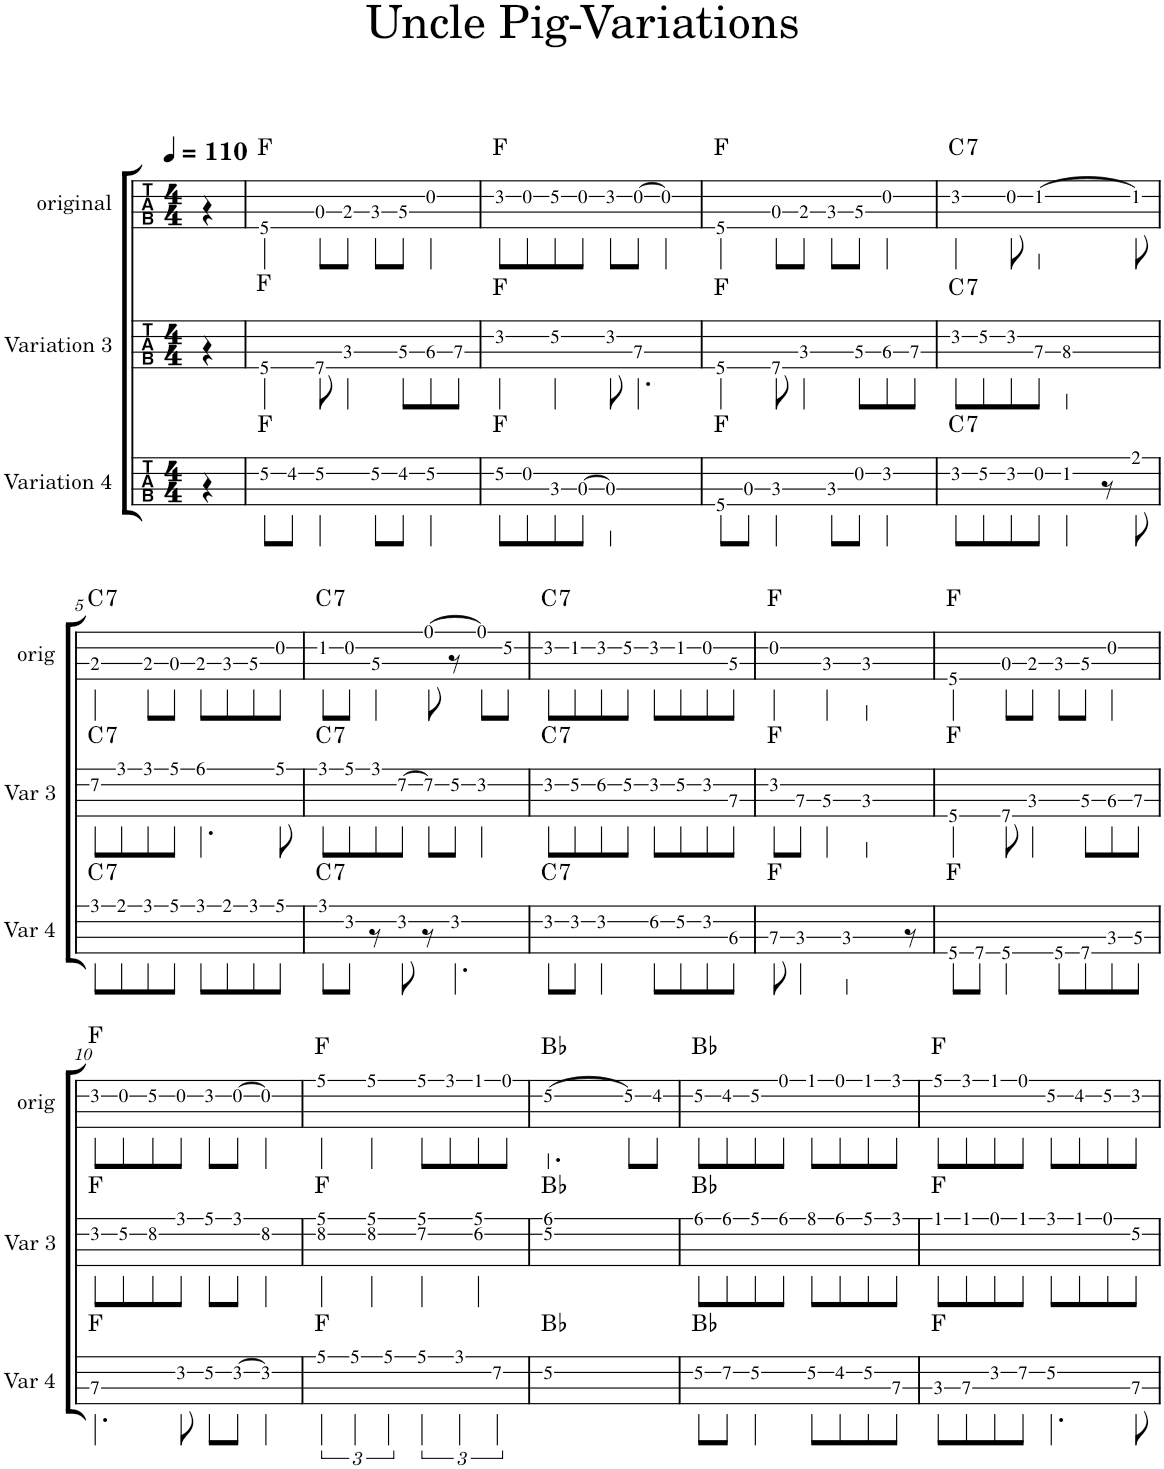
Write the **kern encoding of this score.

**kern	**harte	**kern	**harte	**kern	**harte
*part3	*part3	*part2	*part2	*part1	*part1
*staff3	*	*staff2	*	*staff1	*
*I"Variation 4	*	*I"Variation 3	*	*I"original	*
*I'Var 4	*	*I'Var 3	*	*I'orig	*
*stria4	*	*stria4	*	*stria4	*
*	*	*	*	*	*
*k[f#c#]	*	*k[f#c#]	*	*k[f#c#]	*
*M4/4	*	*M4/4	*	*M4/4	*
*MM110	*	*MM110	*	*MM110	*
=	=	=	=	=	=
4r	.	4r	.	4r	.
=1	=1	=1	=1	=1	=1
8dd\L	F:maj	4c\	F:maj	4c\	F:maj
8cc#\J	.	.	.	.	.
4dd\	.	8d\	.	8d\L	.
.	.	4f\	.	8e\J	.
8dd\L	.	.	.	8f\L	.
8cc#\J	.	8g\L	.	8g\J	.
4dd\	.	8g#\	.	4a\	.
.	.	8a\J	.	.	.
=2	=2	=2	=2	=2	=2
8dd\L	F:maj	4cc\	F:maj	8cc\L	F:maj
8a\	.	.	.	8a\	.
8f\	.	4dd\	.	8dd\	.
[8d\J	.	.	.	8a\J	.
2d\]	.	8cc\	.	8cc\L	.
.	.	4.a\	.	[8a\J	.
.	.	.	.	4a\]	.
=3	=3	=3	=3	=3	=3
8c\L	F:maj	4c\	F:maj	4c\	F:maj
8d\J	.	.	.	.	.
4f\	.	8d\	.	8d\L	.
.	.	4f\	.	8e\J	.
8f\L	.	.	.	8f\L	.
8a\J	.	8g\L	.	8g\J	.
4cc\	.	8g#\	.	4a\	.
.	.	8a\J	.	.	.
=4	=4	=4	=4	=4	=4
!	!LO:H:kt=7	!	!LO:H:kt=7	!	!LO:H:kt=7
8cc\L	C:7	8cc\L	C:7	4cc\	C:7
8dd\	.	8dd\	.	.	.
8cc\	.	8cc\	.	8a\	.
8a\J	.	8a\J	.	[2a#\	.
4a#\	.	2a#\	.	.	.
8r	.	.	.	.	.
8ff#\	.	.	.	8a#\]	.
!!LO:LB:g=z
=5	=5	=5	=5	=5	=5
!	!LO:H:kt=7	!	!LO:H:kt=7	!	!LO:H:kt=7
8gg\L	C:7	8ee\L	C:7	4e\	C:7
8ff#\	.	8gg\	.	.	.
8gg\	.	8gg\	.	8e\L	.
8aa\J	.	8aa\J	.	8d\J	.
8gg\L	.	4.aa#\	.	8e\L	.
8ff#\	.	.	.	8f\	.
8gg\	.	.	.	8g\	.
8aa\J	.	8aa\	.	8a\J	.
=6	=6	=6	=6	=6	=6
!	!LO:H:kt=7	!	!LO:H:kt=7	!	!LO:H:kt=7
8gg\L	C:7	8gg\L	C:7	8a#\L	C:7
8cc\J	.	8aa\	.	8a\J	.
8r	.	8gg\	.	4g\	.
8cc\	.	[8ee\J	.	.	.
8r	.	8ee\L]	.	[8ee\	.
4.cc\	.	8dd\J	.	8r	.
.	.	4cc\	.	8ee\L]	.
.	.	.	.	8dd\J	.
=7	=7	=7	=7	=7	=7
!	!LO:H:kt=7	!	!LO:H:kt=7	!	!LO:H:kt=7
8cc\L	C:7	8cc\L	C:7	8cc\L	C:7
8cc\J	.	8dd\	.	8a#\	.
4cc\	.	8dd#\	.	8cc\	.
.	.	8dd\J	.	8dd\J	.
8dd#\L	.	8cc\L	.	8cc\L	.
8dd\	.	8dd\	.	8a#\	.
8cc\	.	8cc\	.	8a\	.
8g#\J	.	8a\J	.	8g\J	.
=8	=8	=8	=8	=8	=8
8a\	F:maj	8cc\L	F:maj	4a\	F:maj
4f\	.	8a\J	.	.	.
.	.	4g\	.	4f\	.
2f\	.	.	.	.	.
.	.	2f\	.	2f\	.
8r	.	.	.	.	.
=9	=9	=9	=9	=9	=9
8c\L	F:maj	4c\	F:maj	4c\	F:maj
8d\J	.	.	.	.	.
4c\	.	8d\	.	8d\L	.
.	.	4f\	.	8e\J	.
8c\L	.	.	.	8f\L	.
8d\	.	8g\L	.	8g\J	.
8f\	.	8g#\	.	4a\	.
8g\J	.	8a\J	.	.	.
!!LO:LB:g=z
=10	=10	=10	=10	=10	=10
4.a\	F:maj	8cc\L	F:maj	8cc\L	F:maj
.	.	8dd\	.	8a\	.
.	.	8ff\	.	8dd\	.
8cc\	.	8gg\J	.	8a\J	.
8dd\L	.	8aa\L	.	8cc\L	.
[8cc\J	.	8gg\J	.	[8a\J	.
4cc\]	.	4ff\	.	4a\]	.
=11	=11	=11	=11	=11	=11
6aa\	F:maj	4ff\ 4aa\	F:maj	4aa\	F:maj
6aa\	.	.	.	.	.
.	.	4ff\ 4aa\	.	4aa\	.
6aa\	.	.	.	.	.
6aa\	.	4ee\ 4aa\	.	8aa\L	.
.	.	.	.	8gg\	.
6gg\	.	.	.	.	.
.	.	4dd#\ 4aa\	.	8ff\	.
6ee\	.	.	.	.	.
.	.	.	.	8ee\J	.
=12	=12	=12	=12	=12	=12
1dd	Bb:maj	1dd 1aa#	Bb:maj	[2.dd\	Bb:maj
.	.	.	.	8dd\L]	.
.	.	.	.	8cc#\J	.
=13	=13	=13	=13	=13	=13
8dd\L	Bb:maj	8aa#\L	Bb:maj	8dd\L	Bb:maj
8ee\J	.	8aa#\	.	8cc#\	.
4dd\	.	8aa\	.	8dd\	.
.	.	8aa#\J	.	8ee\J	.
8dd\L	.	8ccc\L	.	8ff\L	.
8cc#\	.	8aa#\	.	8ee\	.
8dd\	.	8aa\	.	8ff\	.
8a\J	.	8gg\J	.	8gg\J	.
=14	=14	=14	=14	=14	=14
8f\L	F:maj	8ff\L	F:maj	8aa\L	F:maj
8a\	.	8ff\	.	8gg\	.
8cc\	.	8ee\	.	8ff\	.
8ee\J	.	8ff\J	.	8ee\J	.
4.dd\	.	8gg\L	.	8dd\L	.
.	.	8ff\	.	8cc#\	.
.	.	8ee\	.	8dd\	.
8a\	.	8dd\J	.	8cc\J	.
=	=	=	=	=	=
*-	*-	*-	*-	*-	*-
